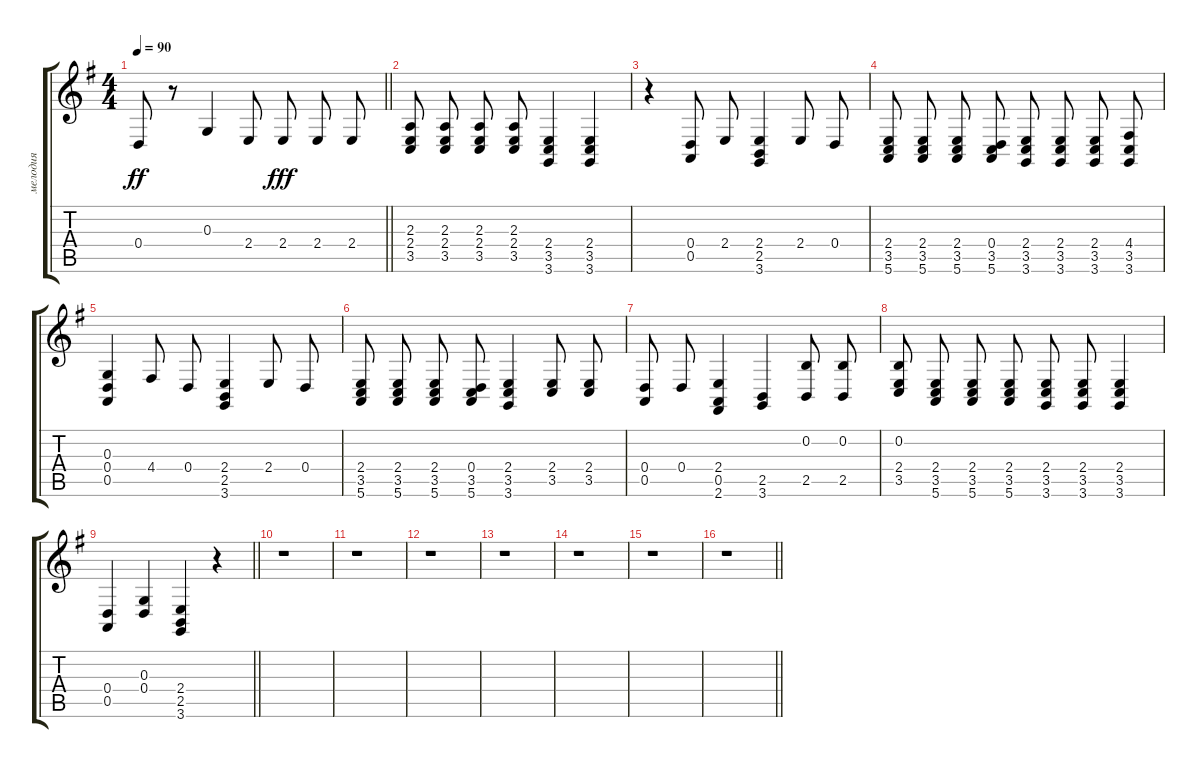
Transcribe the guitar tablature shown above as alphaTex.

\track ("мелодия" "мелодия") {instrument accordion}
\staff {score tabs}
\tuning (E4 B3 G3 D3 A2 E2) {hide}
\ts (4 4)
\tempo 90
\clef g2
\barLineRight lightlight
\ks eminor
0.4.8{dy ff} r.8 0.3.4 2.4.8{beam split} 2.4.8{dy fff} 2.4.8{beam split} 2.4.8 |
\section ("" "")
(2.3 2.4 3.5).8{beam split} (2.3 2.4 3.5).8 (2.3 2.4 3.5).8{beam split} (2.3 2.4 3.5).8 (2.4 3.5 3.6).4 (2.4 3.5 3.6).4 |
r.4 (0.4 0.5).8{beam split} 2.4.8 (2.4 2.5 3.6).4 2.4.8{beam split} 0.4.8 |
(2.4 3.5 5.6).8{beam split} (2.4 3.5 5.6).8 (2.4 3.5 5.6).8{beam split} (0.4 3.5 5.6).8 (2.4 3.5 3.6).8{beam split} (2.4 3.5 3.6).8 (2.4 3.5 3.6).8{beam split} (4.4 3.5 3.6).8 |
(0.3 0.4 0.5).4 4.4.8{beam split} 0.4.8 (2.4 2.5 3.6).4 2.4.8{beam split} 0.4.8 |
(2.4 3.5 5.6).8{beam split} (2.4 3.5 5.6).8 (2.4 3.5 5.6).8{beam split} (0.4 3.5 5.6).8 (2.4 3.5 3.6).4 (2.4 3.5).8{beam split} (2.4 3.5).8 |
(0.4 0.5).8{beam split} 0.4.8 (2.4 0.5 2.6).4 (2.5 3.6).4 (0.2 2.5).8{beam split} (0.2 2.5).8 |
(0.2 2.4 3.5).8{beam split} (2.4 3.5 5.6).8 (2.4 3.5 5.6).8{beam split} (2.4 3.5 5.6).8 (2.4 3.5 3.6).8{beam split} (2.4 3.5 3.6).8 (2.4 3.5 3.6).4 |
\barLineRight lightlight
(0.4 0.5).4 (0.3 0.4).4 (2.4 2.5 3.6).4 r.4 |
\section ("" "")
r.1 |
r.1 |
r.1 |
r.1 |
r.1 |
r.1 |
\barLineRight lightlight
r.1
